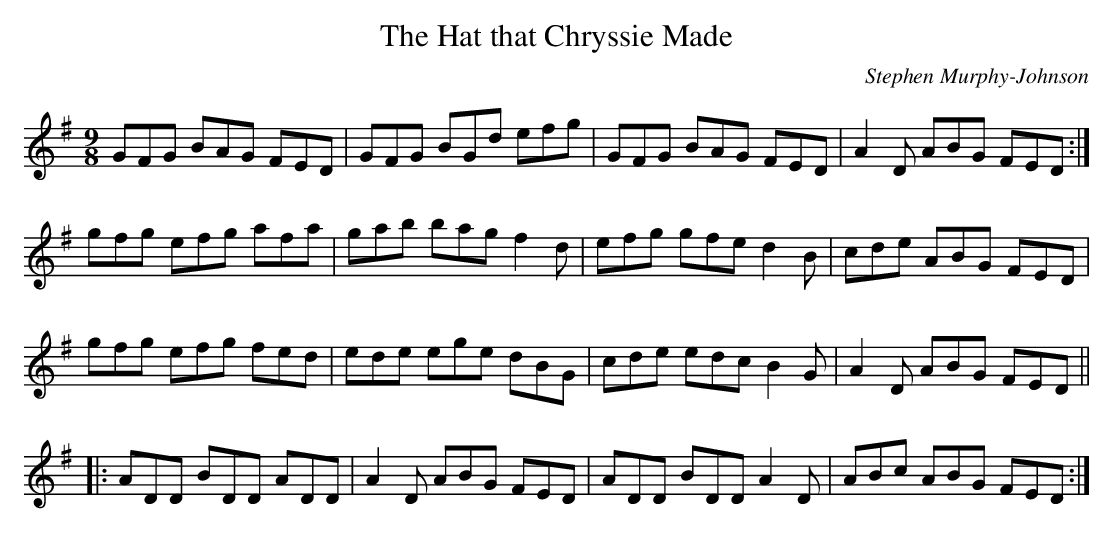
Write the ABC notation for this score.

X:1
T: The Hat that Chryssie Made
C: Stephen Murphy-Johnson
M: 9/8
L: 1/8
K: Gmaj
GFG BAG FED| GFG BGd efg | GFG BAG FED|A2D ABG FED:|
gfg efg afa | gab bag f2d| efg gfe d2B|cde ABG FED|
gfg efg fed |ede ege dBG| cde edc B2 G|A2 D ABG FED||
|:ADD BDD ADD |A2D ABG FED | ADD BDD A2D | ABc ABG FED:|
